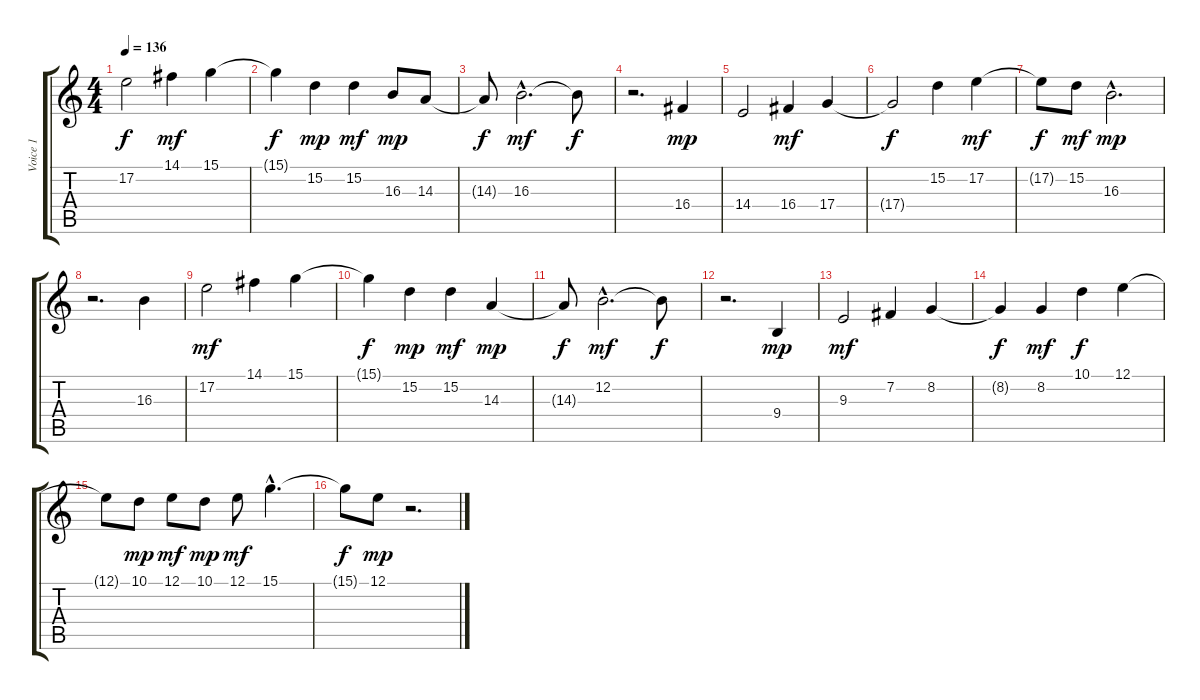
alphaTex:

\track ("Voice 1" "Voice 1") {instrument lead2sawtooth}
\staff {score tabs}
\tuning (E4 B3 G3 D3 A2 E2) {hide}
\ts (4 4)
\tempo 136
\clef g2
\ks c
17.2.2{dy f} 14.1.4{dy mf} 15.1.4 |
15.1{t}.4{dy f} 15.2.4{dy mp} 15.2.4{dy mf} 16.3.8{dy mp} 14.3.8 |
14.3{t}.8{dy f} 16.3{hac}.2{d dy mf} 16.3{t}.8{dy f} |
r.2{d} 16.4.4{dy mp} |
14.4.2 16.4.4{dy mf} 17.4.4 |
17.4{t}.2{dy f} 15.2.4 17.2.4{dy mf} |
17.2{t}.8{dy f} 15.2.8{dy mf} 16.3{hac}.2{d dy mp} |
r.2{d} 16.3.4 |
17.2.2{dy mf} 14.1.4 15.1.4 |
15.1{t}.4{dy f} 15.2.4{dy mp} 15.2.4{dy mf} 14.3.4{dy mp} |
14.3{t}.8{dy f} 12.2{hac}.2{d dy mf} 12.2{t}.8{dy f} |
r.2{d} 9.4.4{dy mp} |
9.3.2{dy mf} 7.2.4 8.2.4 |
8.2{t}.4{dy f} 8.2.4{dy mf} 10.1.4{dy f} 12.1.4 |
12.1{t}.8 10.1.8{dy mp} 12.1.8{dy mf} 10.1.8{dy mp} 12.1.8{dy mf} 15.1{hac}.4{d} |
15.1{t}.8{dy f} 12.1.8{dy mp} r.2{d}
